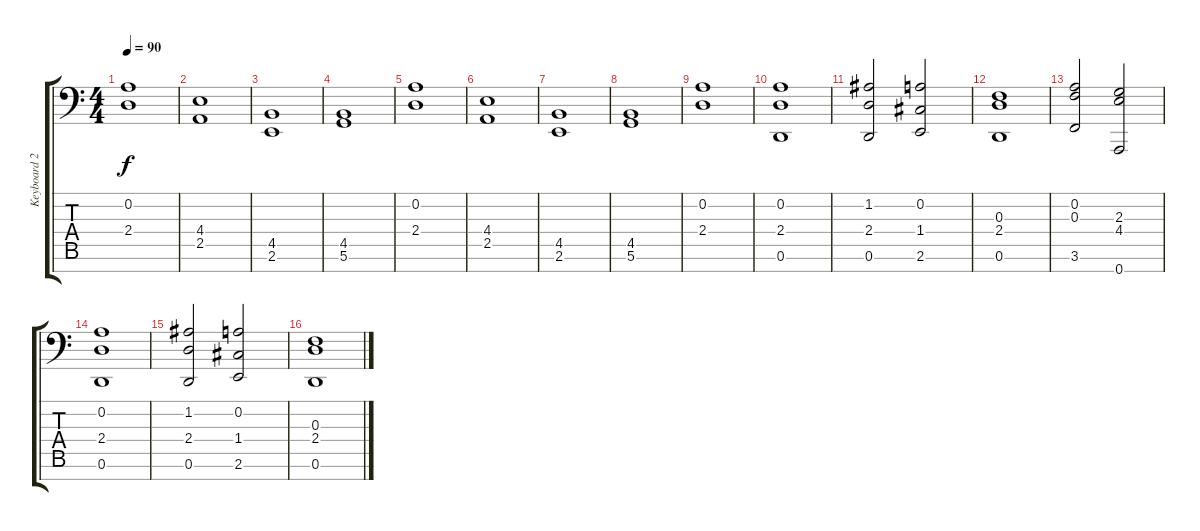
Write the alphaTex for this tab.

\track ("Keyboard 2" "Keyboard 2") {instrument stringensemble1}
\staff {score tabs}
\tuning (D4 A3 F3 C3 G2 D2 A1) {hide}
\ts (4 4)
\tempo 90
\clef f4
\ks c
(0.2 2.4).1{dy f} |
(4.4 2.5).1{instrument choiraahs} |
(4.5 2.6).1 |
(4.5 5.6).1 |
(0.2 2.4).1 |
(4.4 2.5).1{instrument choiraahs} |
(4.5 2.6).1 |
(4.5 5.6).1 |
(0.2 2.4).1 |
(0.2 2.4 0.6).1{volume 11 instrument stringensemble1} |
(1.2 2.4 0.6).2 (0.2 1.4 2.6).2 |
(0.3 2.4 0.6).1 |
(0.2 0.3 3.6).2 (2.3 4.4 0.7).2 |
(0.2 2.4 0.6).1 |
(1.2 2.4 0.6).2 (0.2 1.4 2.6).2 |
(0.3 2.4 0.6).1
